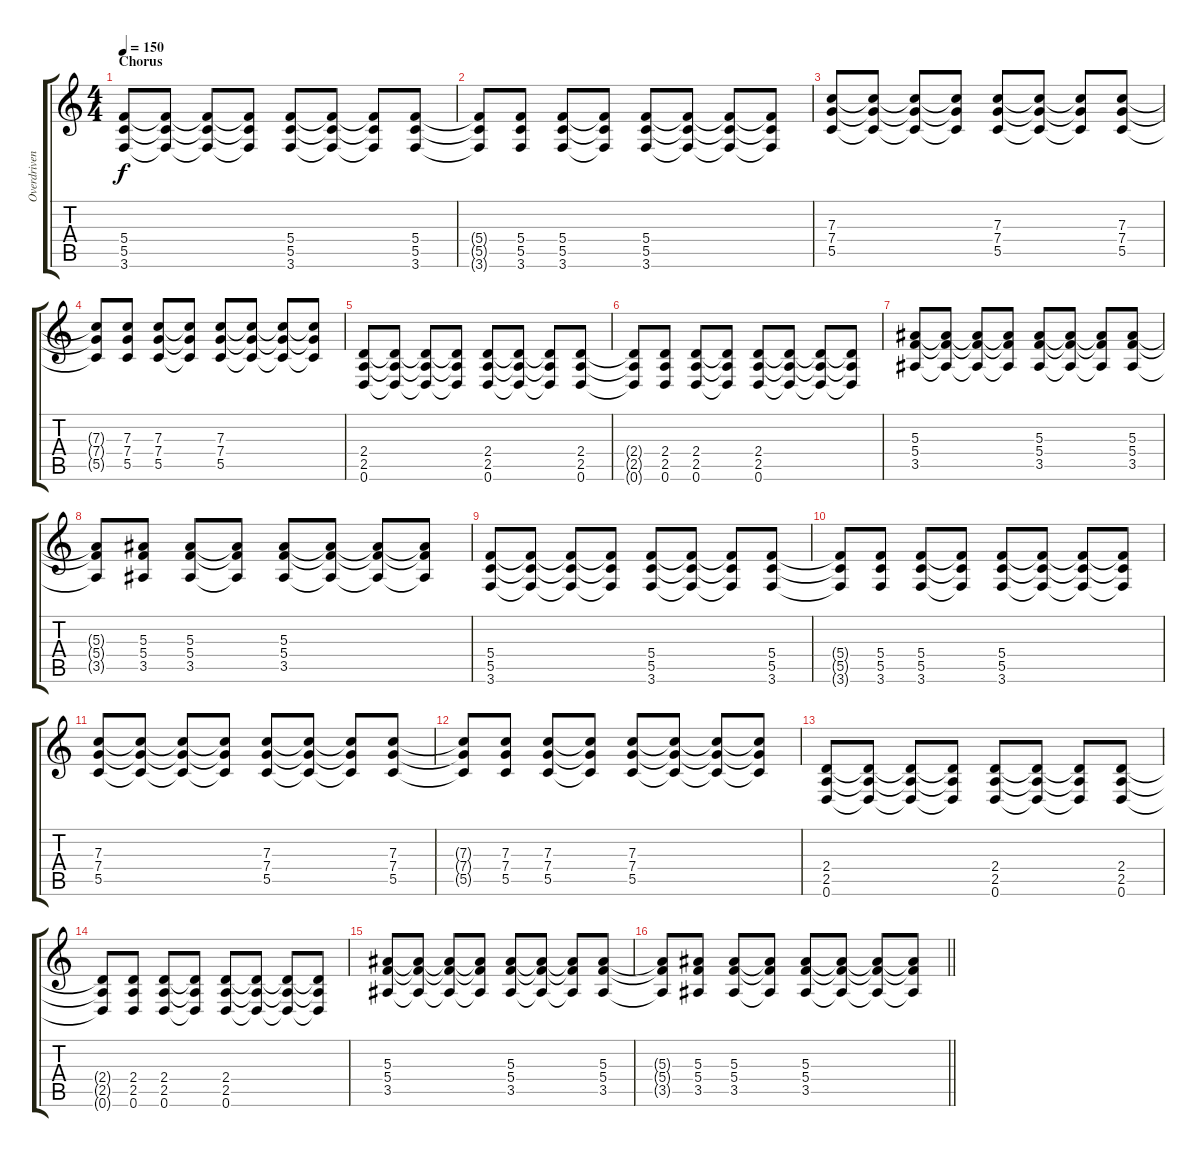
\track ("Overdriven Rhytm Guitar [L]" "Overdriven") {instrument overdrivenguitar}
\staff {score tabs}
\tuning (D4 A3 F3 C3 G2 D2) {hide}
\ts (4 4)
\section ("" "Chorus")
\tempo 150
\clef g2
\ks c
(5.4 5.5 3.6).8{dy f} (5.4{t} 5.5{t} 3.6{t}).8 (5.4{t} 5.5{t} 3.6{t}).8 (5.4{t} 5.5{t} 3.6{t}).8 (5.4 5.5 3.6).8 (5.4{t} 5.5{t} 3.6{t}).8 (5.4{t} 5.5{t} 3.6{t}).8 (5.4 5.5 3.6).8 |
(5.4{t} 5.5{t} 3.6{t}).8 (5.4 5.5 3.6).8 (5.4 5.5 3.6).8 (5.4{t} 5.5{t} 3.6{t}).8 (5.4 5.5 3.6).8 (5.4{t} 5.5{t} 3.6{t}).8 (5.4{t} 5.5{t} 3.6{t}).8 (5.4{t} 5.5{t} 3.6{t}).8 |
(7.3 7.4 5.5).8 (7.3{t} 7.4{t} 5.5{t}).8 (7.3{t} 7.4{t} 5.5{t}).8 (7.3{t} 7.4{t} 5.5{t}).8 (7.3 7.4 5.5).8 (7.3{t} 7.4{t} 5.5{t}).8 (7.3{t} 7.4{t} 5.5{t}).8 (7.3 7.4 5.5).8 |
(7.3{t} 7.4{t} 5.5{t}).8 (7.3 7.4 5.5).8 (7.3 7.4 5.5).8 (7.3{t} 7.4{t} 5.5{t}).8 (7.3 7.4 5.5).8 (7.3{t} 7.4{t} 5.5{t}).8 (7.3{t} 7.4{t} 5.5{t}).8 (7.3{t} 7.4{t} 5.5{t}).8 |
(2.4 2.5 0.6).8 (2.4{t} 2.5{t} 0.6{t}).8 (2.4{t} 2.5{t} 0.6{t}).8 (2.4{t} 2.5{t} 0.6{t}).8 (2.4 2.5 0.6).8 (2.4{t} 2.5{t} 0.6{t}).8 (2.4{t} 2.5{t} 0.6{t}).8 (2.4 2.5 0.6).8 |
(2.4{t} 2.5{t} 0.6{t}).8 (2.4 2.5 0.6).8 (2.4 2.5 0.6).8 (2.4{t} 2.5{t} 0.6{t}).8 (2.4 2.5 0.6).8 (2.4{t} 2.5{t} 0.6{t}).8 (2.4{t} 2.5{t} 0.6{t}).8 (2.4{t} 2.5{t} 0.6{t}).8 |
(5.3 5.4 3.5).8 (5.3{t} 5.4{t} 3.5{t}).8 (5.3{t} 5.4{t} 3.5{t}).8 (5.3{t} 5.4{t} 3.5{t}).8 (5.3 5.4 3.5).8 (5.3{t} 5.4{t} 3.5{t}).8 (5.3{t} 5.4{t} 3.5{t}).8 (5.3 5.4 3.5).8 |
(5.3{t} 5.4{t} 3.5{t}).8 (5.3 5.4 3.5).8 (5.3 5.4 3.5).8 (5.3{t} 5.4{t} 3.5{t}).8 (5.3 5.4 3.5).8 (5.3{t} 5.4{t} 3.5{t}).8 (5.3{t} 5.4{t} 3.5{t}).8 (5.3{t} 5.4{t} 3.5{t}).8 |
(5.4 5.5 3.6).8 (5.4{t} 5.5{t} 3.6{t}).8 (5.4{t} 5.5{t} 3.6{t}).8 (5.4{t} 5.5{t} 3.6{t}).8 (5.4 5.5 3.6).8 (5.4{t} 5.5{t} 3.6{t}).8 (5.4{t} 5.5{t} 3.6{t}).8 (5.4 5.5 3.6).8 |
(5.4{t} 5.5{t} 3.6{t}).8 (5.4 5.5 3.6).8 (5.4 5.5 3.6).8 (5.4{t} 5.5{t} 3.6{t}).8 (5.4 5.5 3.6).8 (5.4{t} 5.5{t} 3.6{t}).8 (5.4{t} 5.5{t} 3.6{t}).8 (5.4{t} 5.5{t} 3.6{t}).8 |
(7.3 7.4 5.5).8 (7.3{t} 7.4{t} 5.5{t}).8 (7.3{t} 7.4{t} 5.5{t}).8 (7.3{t} 7.4{t} 5.5{t}).8 (7.3 7.4 5.5).8 (7.3{t} 7.4{t} 5.5{t}).8 (7.3{t} 7.4{t} 5.5{t}).8 (7.3 7.4 5.5).8 |
(7.3{t} 7.4{t} 5.5{t}).8 (7.3 7.4 5.5).8 (7.3 7.4 5.5).8 (7.3{t} 7.4{t} 5.5{t}).8 (7.3 7.4 5.5).8 (7.3{t} 7.4{t} 5.5{t}).8 (7.3{t} 7.4{t} 5.5{t}).8 (7.3{t} 7.4{t} 5.5{t}).8 |
(2.4 2.5 0.6).8 (2.4{t} 2.5{t} 0.6{t}).8 (2.4{t} 2.5{t} 0.6{t}).8 (2.4{t} 2.5{t} 0.6{t}).8 (2.4 2.5 0.6).8 (2.4{t} 2.5{t} 0.6{t}).8 (2.4{t} 2.5{t} 0.6{t}).8 (2.4 2.5 0.6).8 |
(2.4{t} 2.5{t} 0.6{t}).8 (2.4 2.5 0.6).8 (2.4 2.5 0.6).8 (2.4{t} 2.5{t} 0.6{t}).8 (2.4 2.5 0.6).8 (2.4{t} 2.5{t} 0.6{t}).8 (2.4{t} 2.5{t} 0.6{t}).8 (2.4{t} 2.5{t} 0.6{t}).8 |
(5.3 5.4 3.5).8 (5.3{t} 5.4{t} 3.5{t}).8 (5.3{t} 5.4{t} 3.5{t}).8 (5.3{t} 5.4{t} 3.5{t}).8 (5.3 5.4 3.5).8 (5.3{t} 5.4{t} 3.5{t}).8 (5.3{t} 5.4{t} 3.5{t}).8 (5.3 5.4 3.5).8 |
\barLineRight lightlight
(5.3{t} 5.4{t} 3.5{t}).8 (5.3 5.4 3.5).8 (5.3 5.4 3.5).8 (5.3{t} 5.4{t} 3.5{t}).8 (5.3 5.4 3.5).8 (5.3{t} 5.4{t} 3.5{t}).8 (5.3{t} 5.4{t} 3.5{t}).8 (5.3{t} 5.4{t} 3.5{t}).8
